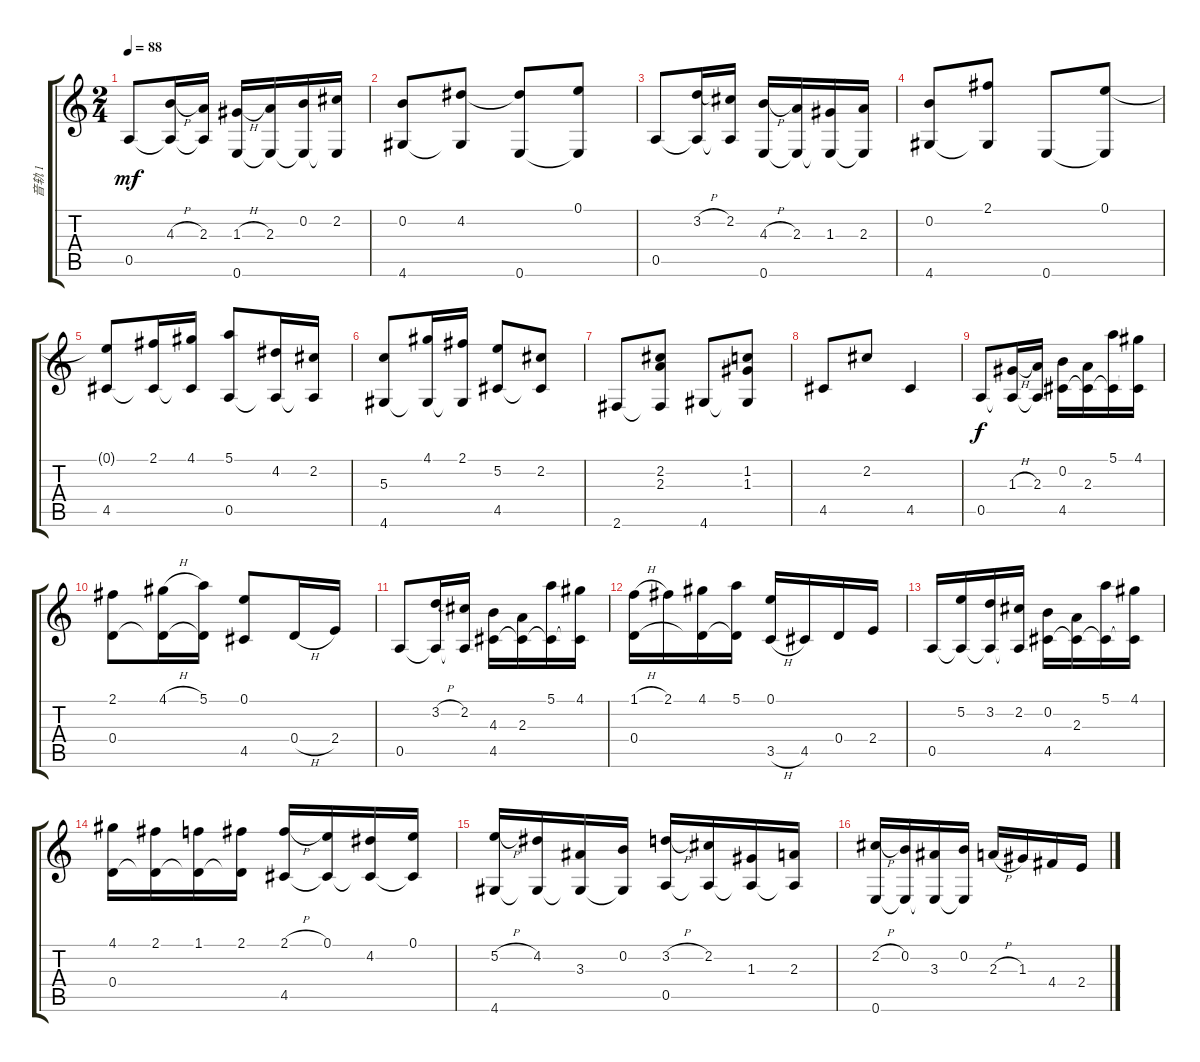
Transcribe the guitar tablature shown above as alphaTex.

\track ("音轨 1" "音轨 1") {instrument acousticguitarnylon}
\staff {score tabs}
\tuning (E4 B3 G3 D3 A2 E2) {hide}
\ts (2 4)
\tempo 88
\clef g2
\ks c
0.5.8{dy mf} (4.3{h} 0.5{t}).16 (2.3 0.5{t}).16 (1.3{h} 0.6).16 (2.3 0.6{t}).16 (0.2 0.6{t}).16 (2.2 0.6{t}).16 |
(0.2 4.6).8 (4.2 4.6{t}).8 (4.2{t} 0.6).8 (0.1 0.6{t}).8 |
0.5.8 (3.2{h} 0.5{t}).16 (2.2 0.5{t}).16 (4.3{h} 0.6).16 (2.3 0.6{t}).16 (1.3 0.6{t}).16 (2.3 0.6{t}).16 |
(0.2 4.6).8 (2.1 4.6{t}).8 0.6.8 (0.1 0.6{t}).8 |
(0.1{t} 4.5).8 (2.1 4.5{t}).16 (4.1 4.5{t}).16 (5.1 0.5).8 (4.2 0.5{t}).16 (2.2 0.5{t}).16 |
(5.3 4.6).8 (4.1 4.6{t}).16 (2.1 4.6{t}).16 (5.2 4.5).8 (2.2 4.5{t}).8 |
2.6.8 (2.2 2.3 2.6{t}).8 4.6.8 (1.2 1.3 4.6{t}).8 |
4.5.8 2.2.8 4.5.4 |
0.5.8{dy f} (1.3{h} 0.5{t}).16 (2.3 0.5{t}).16 (0.2 4.5).16 (2.3 4.5{t}).16 (5.1 4.5{t}).16 (4.1 4.5{t}).16 |
(2.1 0.4).8 (4.1{h} 0.4{t}).16 (5.1 0.4{t}).16 (0.1 4.5).8 0.4{h}.16 2.4.16 |
0.5.8 (3.2{h} 0.5{t}).16 (2.2 0.5{t}).16 (4.3 4.5).16 (2.3 4.5{t}).16 (5.1 4.5{t}).16 (4.1 4.5{t}).16 |
(1.1{h} 0.4).16 2.1.16 (4.1 0.4{t}).16 (5.1 0.4{t}).16 (0.1 3.5{h}).16 4.5.16 0.4.16 2.4.16 |
0.5.16 (5.2 0.5{t}).16 (3.2 0.5{t}).16 (2.2 0.5{t}).16 (0.2 4.5).16 (2.3 4.5{t}).16 (5.1 4.5{t}).16 (4.1 4.5{t}).16 |
(4.1 0.4).16 (2.1 0.4{t}).16 (1.1 0.4{t}).16 (2.1 0.4{t}).16 (2.1{h} 4.5).16 (0.1 4.5{t}).16 (4.2 4.5{t}).16 (0.1 4.5{t}).16 |
(5.2{h} 4.6).16 (4.2 4.6{t}).16 (3.3 4.6{t}).16 (0.2 4.6{t}).16 (3.2{h} 0.5).16 (2.2 0.5{t}).16 (1.3 0.5{t}).16 (2.3 0.5{t}).16 |
(2.2{h} 0.6).16 (0.2 0.6{t}).16 (3.3 0.6{t}).16 (0.2 0.6{t}).16 2.3{h}.16 1.3.16 4.4.16 2.4.16
